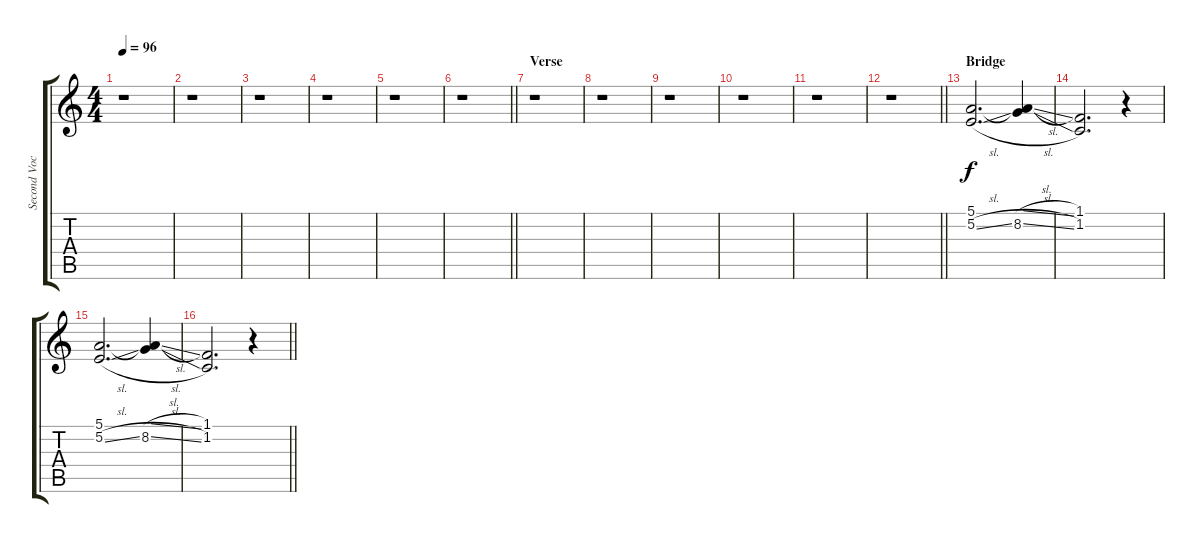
\track ("Second Vocal" "Second Voc") {instrument sopranosax}
\staff {score tabs}
\tuning (E4 B3 G3 D3 A2 E2) {hide}
\ts (4 4)
\tempo 96
\clef g2
\ks c
r.1{dy f} |
r.1 |
r.1 |
r.1 |
r.1 |
\barLineRight lightlight
r.1 |
\section ("" "Verse")
r.1 |
r.1 |
r.1 |
r.1 |
r.1 |
\barLineRight lightlight
r.1 |
\section ("" "Bridge")
(5.1 5.2{sl}).2{d} (5.1{sl t} 8.2{sl}).4 |
(1.1 1.2).2{d} r.4 |
(5.1 5.2{sl}).2{d} (5.1{sl t} 8.2{sl}).4 |
\barLineRight lightlight
(1.1 1.2).2{d} r.4
